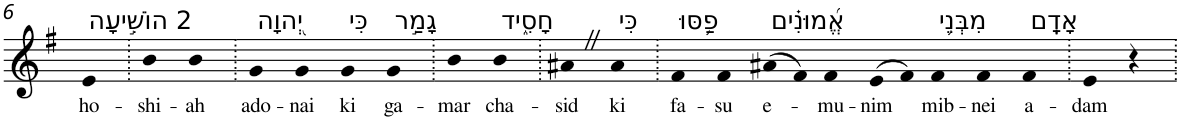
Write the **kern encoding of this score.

**kern	**text
*part1	*part1
*staff1	*staff1
*I"Piano	*
*I'Pno	*
!!LO:PB:g=z
*clefG2	*
*k[f#]	*
*G:	*
=6	=6
!LO:TX:a:t=2 הוֹשִׁ֣יעָה	!
!	!LO:LY:b
4e	ho-
=7.	=7.
!	!LO:LY:b
4b	-shi-
!	!LO:LY:b
4b	-ah
=8.	=8.
!LO:TX:a:t=יְ֭הוָה	!
!	!LO:LY:b
4g	ado-
!	!LO:LY:b
4g	-nai
!LO:TX:a:t=כִּי	!
!	!LO:LY:b
4g	ki
!LO:TX:a:t=גָמַ֣ר	!
!	!LO:LY:b
4g	ga-
=9.	=9.
!	!LO:LY:b
4b	-mar
!LO:TX:a:t=חָסִ֑יד	!
!	!LO:LY:b
4b	cha-
=10.	=10.
!	!LO:LY:b
4a#XZ	-sid
!LO:TX:a:t=כִּי	!
!	!LO:LY:b
4a#	ki
=11.	=11.
!LO:TX:a:t=פַ֥סּוּ	!
!	!LO:LY:b
4f#	fa-
!	!LO:LY:b
4f#	-su
!LO:TX:a:t=אֱ֝מוּנִ֗ים	!
!	!LO:LY:b
(>8a#X	e-
8f#)	.
!	!LO:LY:b
4f#	-mu-
!	!LO:LY:b
(>8e	-nim
8f#)	.
!LO:TX:a:t=מִבְּנֵ֥י	!
!	!LO:LY:b
4f#	mib-
!	!LO:LY:b
4f#	-nei
!LO:TX:a:t=אָדָֽם	!
!	!LO:LY:b
4f#	a-
=12.	=12.
!	!LO:LY:b
4e	-dam
4r	.
=.	=.
*-	*-
